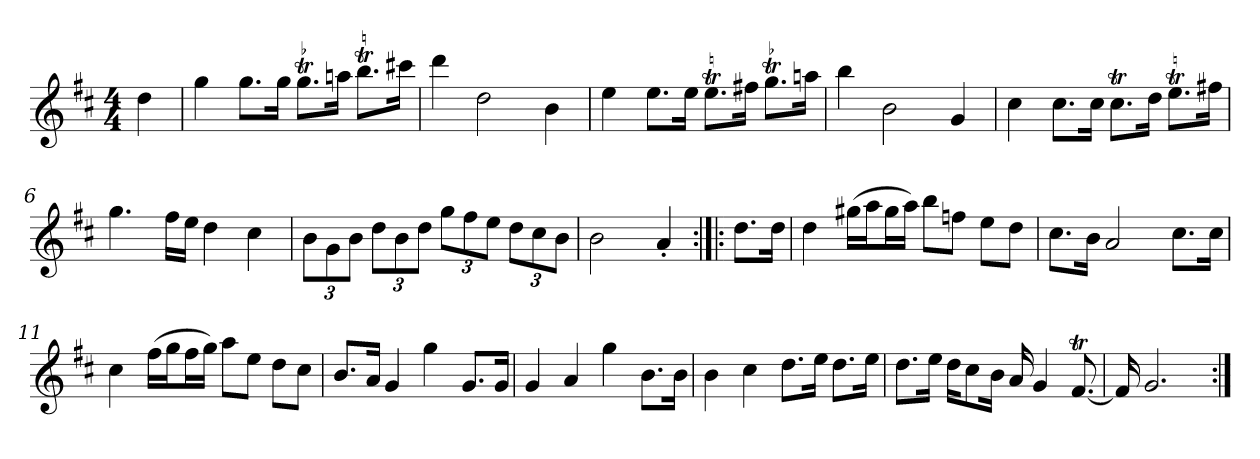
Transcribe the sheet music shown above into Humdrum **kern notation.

**kern
*part1
*staff1
*clefG2
*k[f#c#]
*D:
*M4/4
*MM120
=
4dd
=1
4gg
8.gg\L
16gg\Jk
!LO:TR:acc=-
8.ggt\L
16aan\Jk
8.bbt\L
16ccc#X\Jk
=2
4ddd
2dd
4b
=3
4ee
8.ee\L
16ee\Jk
8.eet\L
16ff#X\Jk
!LO:TR:acc=-
8.ggt\L
16aan\Jk
=4
4bb
2b
4g
=5
4cc#
8.cc#\L
16cc#\Jk
8.cc#t\L
16dd\Jk
8.eet\L
16ff#X\Jk
=6
4.gg
16ff#\LL
16ee\JJ
4dd
4cc#
=7
12b\L
12g\
12b\J
12dd\L
12b\
12dd\J
12gg\L
12ff#\
12ee\J
12dd\L
12cc#\
12b\J
=8
2b
4a'
=:|!|:
8.dd\L
16dd\Jk
=9
4dd
(16gg#X\LL
16aa\J
16gg#\L
16aa\JJ)
8bb\L
8ffn\J
8ee\L
8dd\J
=10
8.cc#\L
16b\Jk
2a
8.cc#\L
16cc#\Jk
=11
4cc#
(16ff#\LL
16gg\J
16ff#\L
16gg\JJ)
8aa\L
8ee\J
8dd\L
8cc#\J
=12
8.b/L
16a/Jk
4g
4gg
8.g/L
16g/Jk
=13
4g
4a
4gg
8.b\L
16b\Jk
=14
4b
4cc#
8.dd\L
16ee\Jk
8.dd\L
16ee\Jk
=15
8.dd\L
16ee\Jk
16dd\KL
8cc#\
16b\Jk
16a
4g
[8.f#t
=16
16f#]
2.g
=:|!
*-
